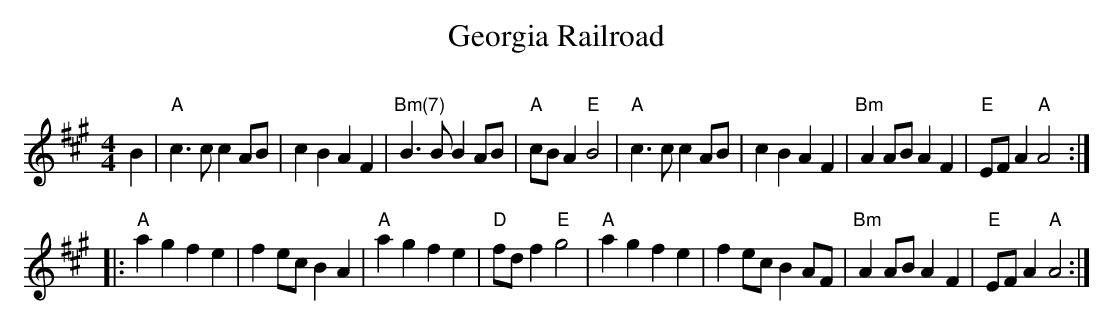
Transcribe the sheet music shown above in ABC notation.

X:1
T:Georgia Railroad
C:
M:4/4
L:1/4
K:A
B | \
"A"c3/2c/2cA/2B/2 | \
cBAF | \
"Bm(7)"B3/2B/2BA/2B/2 | \
"A"c/2B/2A"E"B2 | \
"A"c3/2c/2cA/2B/2 | \
cBAF | \
"Bm"AA/2B/2AF | \
"E"E/2F/2A"A"A2 :|
|: "A"agfe | \
fe/2c/2BA | \
"A"agfe | \
"D"f/2d/2f"E"g2 | \
"A"agfe | \
fe/2c/2BA/2F/2 | \
"Bm"AA/2B/2AF | \
"E"E/2F/2A"A"A2 :|
